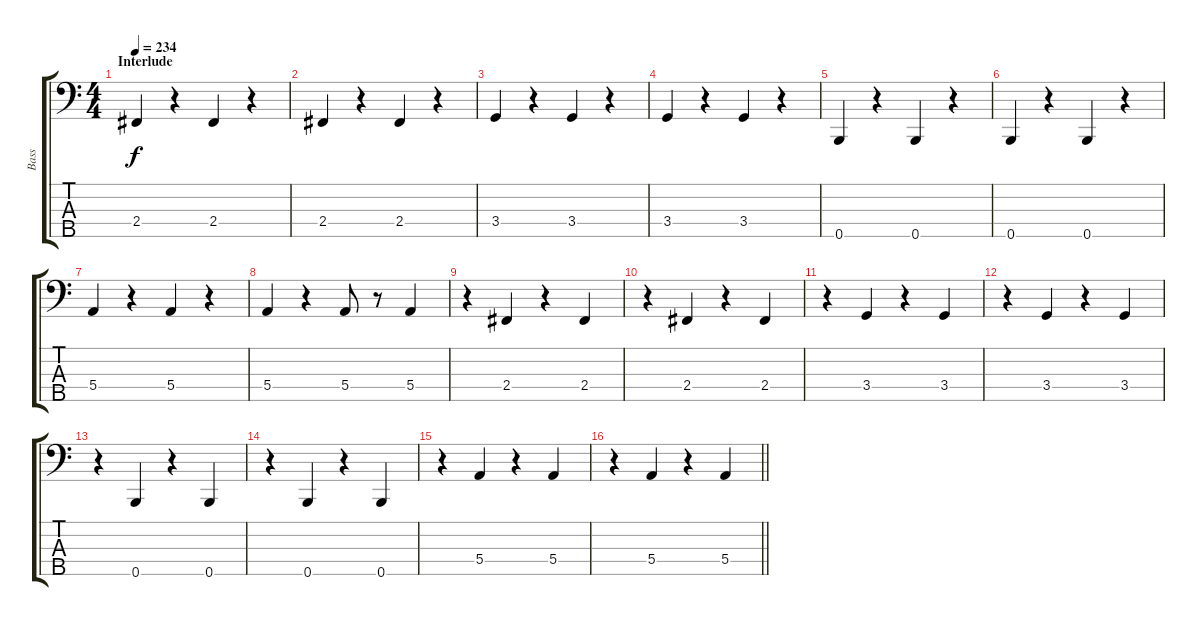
\track ("Bass" "Bass") {instrument electricbasspick}
\staff {score tabs}
\tuning (G2 D2 A1 E1 B0) {hide}
\ts (4 4)
\section ("" "Interlude")
\tempo 234
\clef f4
\ks c
2.4.4{dy f} r.4 2.4.4 r.4 |
2.4.4 r.4 2.4.4 r.4 |
3.4.4 r.4 3.4.4 r.4 |
3.4.4 r.4 3.4.4 r.4 |
0.5.4 r.4 0.5.4 r.4 |
0.5.4 r.4 0.5.4 r.4 |
5.4.4 r.4 5.4.4 r.4 |
5.4.4 r.4 5.4.8 r.8 5.4.4 |
r.4 2.4.4 r.4 2.4.4 |
r.4 2.4.4 r.4 2.4.4 |
r.4 3.4.4 r.4 3.4.4 |
r.4 3.4.4 r.4 3.4.4 |
r.4 0.5.4 r.4 0.5.4 |
r.4 0.5.4 r.4 0.5.4 |
r.4 5.4.4 r.4 5.4.4 |
\barLineRight lightlight
r.4 5.4.4 r.4 5.4.4
